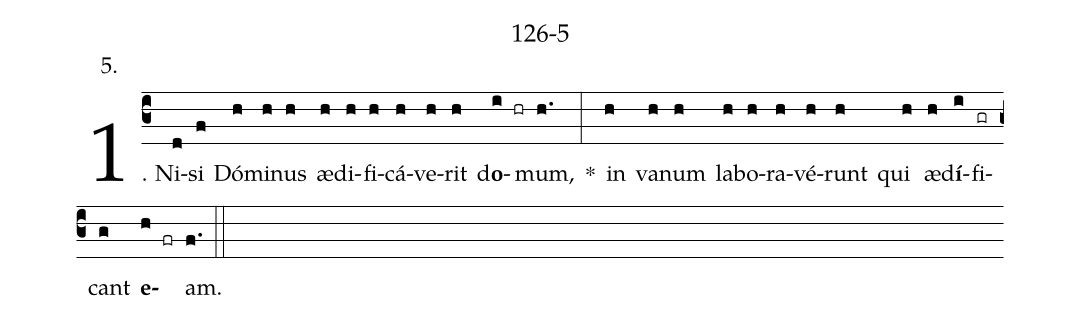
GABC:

name: 126-5;
annotation: 5.;
%%
(c3)1. Ni(d)si(f) Dó(h)mi(h)nus(h) æ(h)di(h)fi(h)cá(h)ve(h)rit(h) d<b>o</b>(i hr)mum,(h.) *(:) in(h) va(h)num(h) la(h)bo(h)ra(h)vé(h)runt(h) qui(h) æ(h)d<b>í</b>(i)fi(gr)cant(g) <b>e</b>(h fr)am.(f.) (::)
